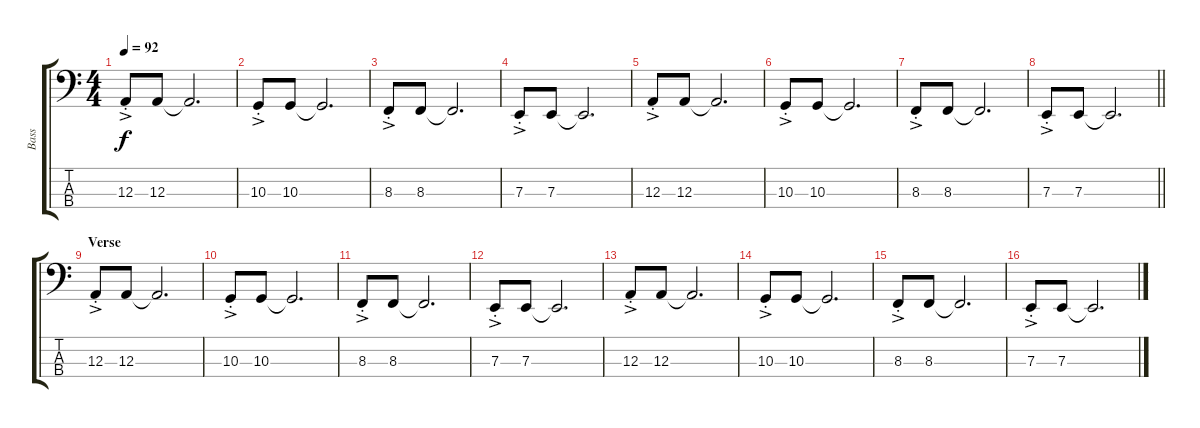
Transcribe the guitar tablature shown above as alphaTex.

\track ("Bass" "Bass") {instrument lead8bassandlead}
\staff {score tabs}
\tuning (G2 D2 A1 E1) {hide}
\ts (4 4)
\tempo 92
\clef f4
\ks c
12.3{ac st}.8{dy f} 12.3.8 12.3{t}.2{d} |
10.3{ac st}.8 10.3.8 10.3{t}.2{d} |
8.3{ac st}.8 8.3.8 8.3{t}.2{d} |
7.3{ac st}.8 7.3.8 7.3{t}.2{d} |
12.3{ac st}.8 12.3.8 12.3{t}.2{d} |
10.3{ac st}.8 10.3.8 10.3{t}.2{d} |
8.3{ac st}.8 8.3.8 8.3{t}.2{d} |
\barLineRight lightlight
7.3{ac st}.8 7.3.8 7.3{t}.2{d} |
\section ("" "Verse")
12.3{ac st}.8 12.3.8 12.3{t}.2{d} |
10.3{ac st}.8 10.3.8 10.3{t}.2{d} |
8.3{ac st}.8 8.3.8 8.3{t}.2{d} |
7.3{ac st}.8 7.3.8 7.3{t}.2{d} |
12.3{ac st}.8 12.3.8 12.3{t}.2{d} |
10.3{ac st}.8 10.3.8 10.3{t}.2{d} |
8.3{ac st}.8 8.3.8 8.3{t}.2{d} |
7.3{ac st}.8 7.3.8 7.3{t}.2{d}
